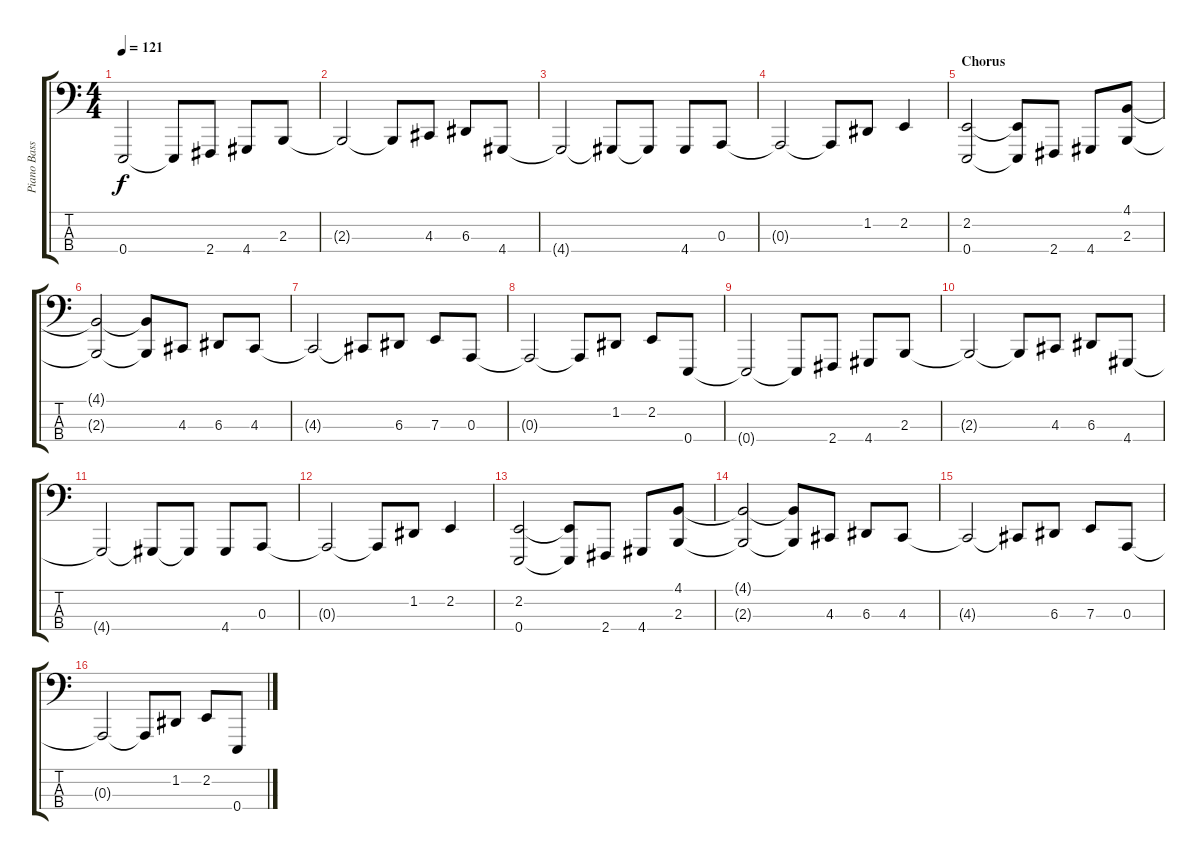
\track ("Piano Bass (Jonathan Cain)" "Piano Bass") {instrument acousticgrandpiano}
\staff {score tabs}
\tuning (G2 D2 A1 E1) {hide}
\ts (4 4)
\tempo 121
\clef f4
\ks c
0.4{t}.2{dy f} 0.4{t}.8 2.4.8 4.4.8 2.3.8 |
2.3{t}.2 2.3{t}.8 4.3.8 6.3.8 4.4.8 |
4.4{t}.2 4.4{t}.8 4.4{t}.8 4.4.8 0.3.8 |
0.3{t}.2 0.3{t}.8 1.2.8 2.2.4 |
\section ("" "Chorus")
(2.2 0.4).2 (2.2{t} 0.4{t}).8 2.4.8 4.4.8 (4.1 2.3).8 |
(4.1{t} 2.3{t}).2 (4.1{t} 2.3{t}).8 4.3.8 6.3.8 4.3.8 |
4.3{t}.2 4.3{t}.8 6.3.8 7.3.8 0.3.8 |
0.3{t}.2 0.3{t}.8 1.2.8 2.2.8 0.4.8 |
0.4{t}.2 0.4{t}.8 2.4.8 4.4.8 2.3.8 |
2.3{t}.2 2.3{t}.8 4.3.8 6.3.8 4.4.8 |
4.4{t}.2 4.4{t}.8 4.4{t}.8 4.4.8 0.3.8 |
0.3{t}.2 0.3{t}.8 1.2.8 2.2.4 |
(2.2 0.4).2 (2.2{t} 0.4{t}).8 2.4.8 4.4.8 (4.1 2.3).8 |
(4.1{t} 2.3{t}).2 (4.1{t} 2.3{t}).8 4.3.8 6.3.8 4.3.8 |
4.3{t}.2 4.3{t}.8 6.3.8 7.3.8 0.3.8 |
0.3{t}.2 0.3{t}.8 1.2.8 2.2.8 0.4.8
